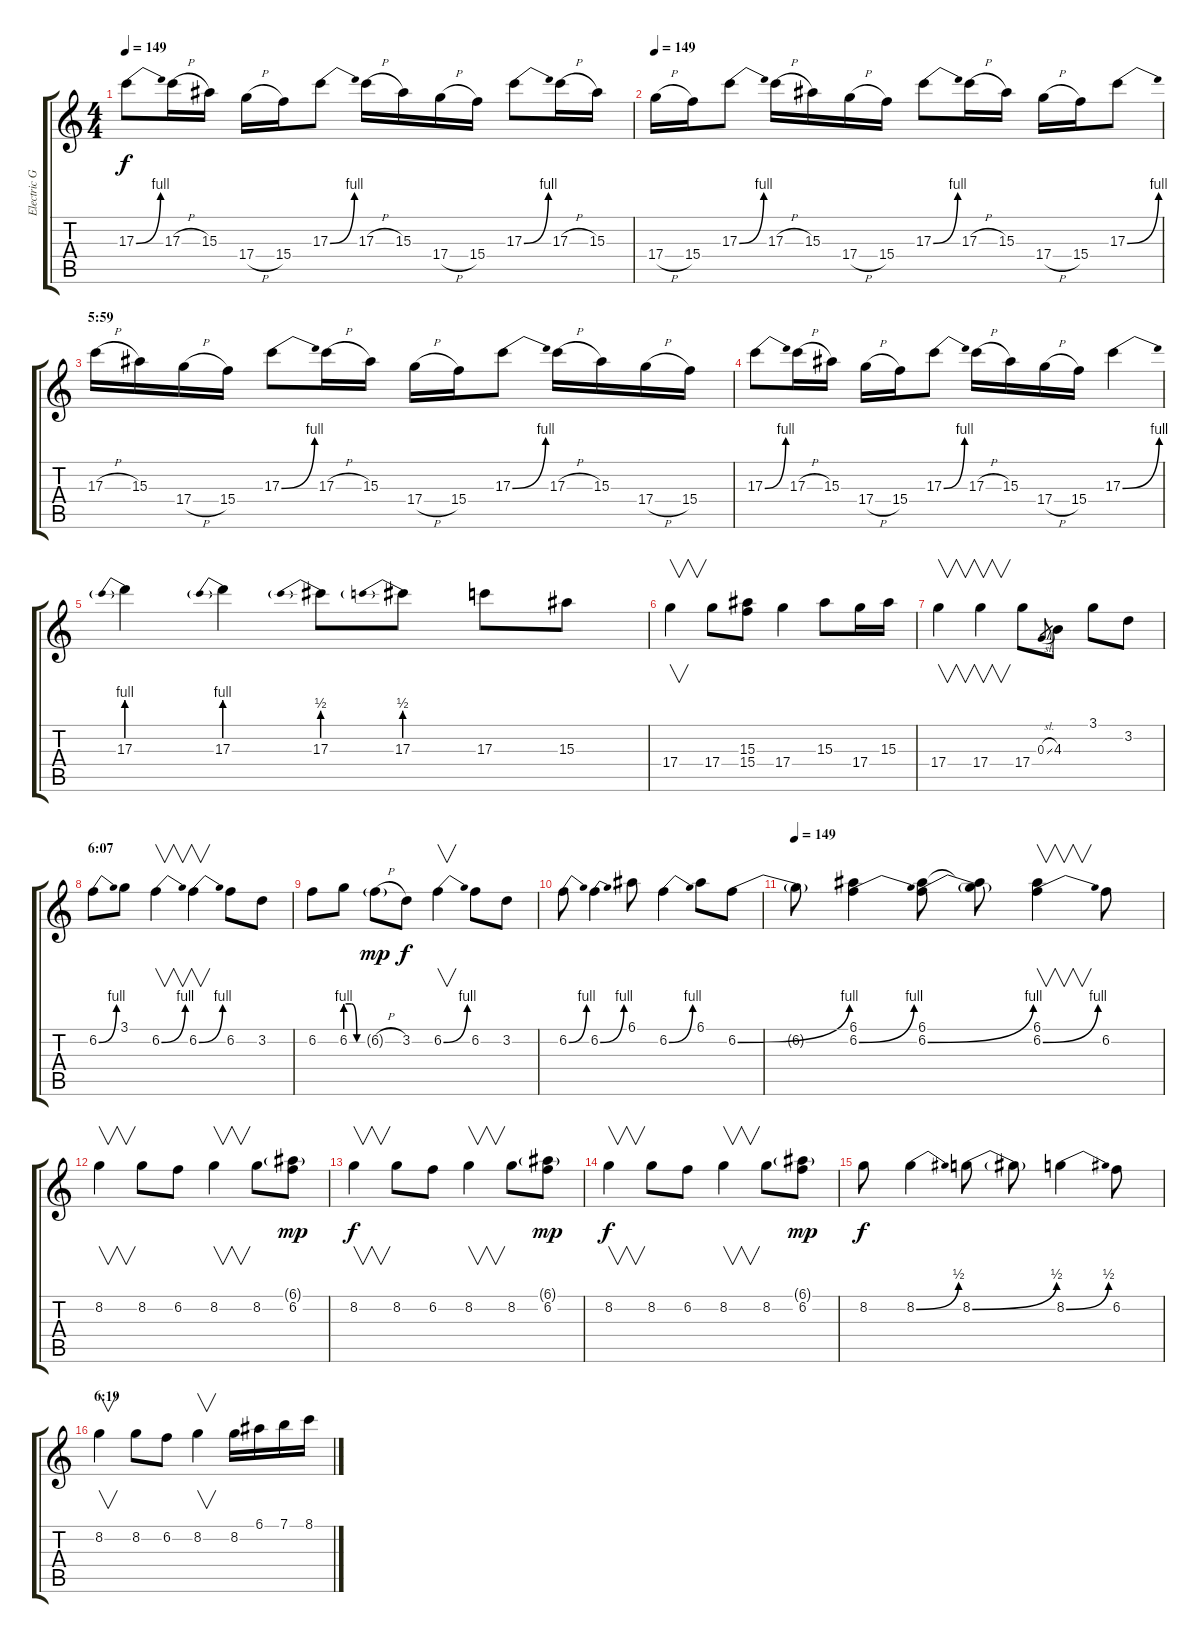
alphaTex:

\track ("Electric Guitar 4" "Electric G") {instrument distortionguitar}
\staff {score tabs}
\tuning (E4 B3 G3 D3 A2 E2) {hide}
\ts (4 4)
\tempo 149
\clef g2
\ks c
17.3{be (bend 0 0 60 4)}.8{dy f} 17.3{h}.16 15.3.16 17.4{h}.16 15.4.16 17.3{be (bend 0 0 60 4)}.8 17.3{h}.16 15.3.16 17.4{h}.16 15.4.16 17.3{be (bend 0 0 60 4)}.8 17.3{h}.16 15.3.16 |
\tempo 149
17.4{h}.16 15.4.16 17.3{be (bend 0 0 60 4)}.8 17.3{h}.16 15.3.16 17.4{h}.16 15.4.16 17.3{be (bend 0 0 60 4)}.8 17.3{h}.16 15.3.16 17.4{h}.16 15.4.16 17.3{be (bend 0 0 60 4)}.8 |
\section ("" "5:59")
17.3{h}.16 15.3.16 17.4{h}.16 15.4.16 17.3{be (bend 0 0 60 4)}.8 17.3{h}.16 15.3.16 17.4{h}.16 15.4.16 17.3{be (bend 0 0 60 4)}.8 17.3{h}.16 15.3.16 17.4{h}.16 15.4.16 |
17.3{be (bend 0 0 60 4)}.8 17.3{h}.16 15.3.16 17.4{h}.16 15.4.16 17.3{be (bend 0 0 60 4)}.8 17.3{h}.16 15.3.16 17.4{h}.16 15.4.16 17.3{be (bend 0 0 60 4)}.4 |
17.3{be (prebend 0 4 60 4)}.4 17.3{be (prebend 0 4 60 4)}.4 17.3{be (prebend 0 2 60 2)}.8 17.3{be (prebend 0 2 60 2)}.8 17.3.8 15.3.8 |
17.4.4{v} 17.4.8 (15.3 15.4).8 17.4.4 15.3.8 17.4.16 15.3.16 |
17.4.4{v} 17.4.4{v} 17.4.8 0.3{sl}.8{gr} 4.3.8 3.1.8 3.2.8 |
\section ("" "6:07")
6.2{be (bend 0 0 60 4)}.8 3.1.8 6.2{be (bend 0 0 60 4)}.4{v} 6.2{be (bend 0 0 60 4)}.4{v} 6.2.8 3.2.8 |
6.2.8 6.2{be (custom 0 4 20 4 40 0 60 0)}.8 6.2{h g}.8{dy mp} 3.2.8{dy f} 6.2{be (bend 0 0 60 4)}.4{v} 6.2.8 3.2.8 |
6.2{be (bend 0 0 60 4)}.8 6.2{be (bend 0 0 60 4)}.4 6.1.8 6.2{be (bend 0 0 60 4)}.4 6.1.8 6.2{be (bend 0 0 60 4)}.8 |
\tempo 149
6.2{t}.8 (6.1 6.2{be (bend 0 0 60 4)}).4 (6.1 6.2{be (bend 0 0 60 4)}).8 (6.1{t} 6.2{t}).8 (6.1 6.2{be (bend 0 0 60 4)}).4{v} 6.2.8 |
8.2.4{v} 8.2.8 6.2.8 8.2.4{v} 8.2.8 (6.1{g} 6.2).8{dy mp} |
8.2.4{v dy f} 8.2.8 6.2.8 8.2.4{v} 8.2.8 (6.1{g} 6.2).8{dy mp} |
8.2.4{v dy f} 8.2.8 6.2.8 8.2.4{v} 8.2.8 (6.1{g} 6.2).8{dy mp} |
8.2.8{dy f} 8.2{be (bend 0 0 60 2)}.4 8.2{be (bend 0 0 60 2)}.8 8.2{t}.8 8.2{be (bend 0 0 60 2)}.4 6.2.8 |
\section ("" "6:19")
8.2.4{v} 8.2.8 6.2.8 8.2.4{v} 8.2.16 6.1.16 7.1.16 8.1.16
